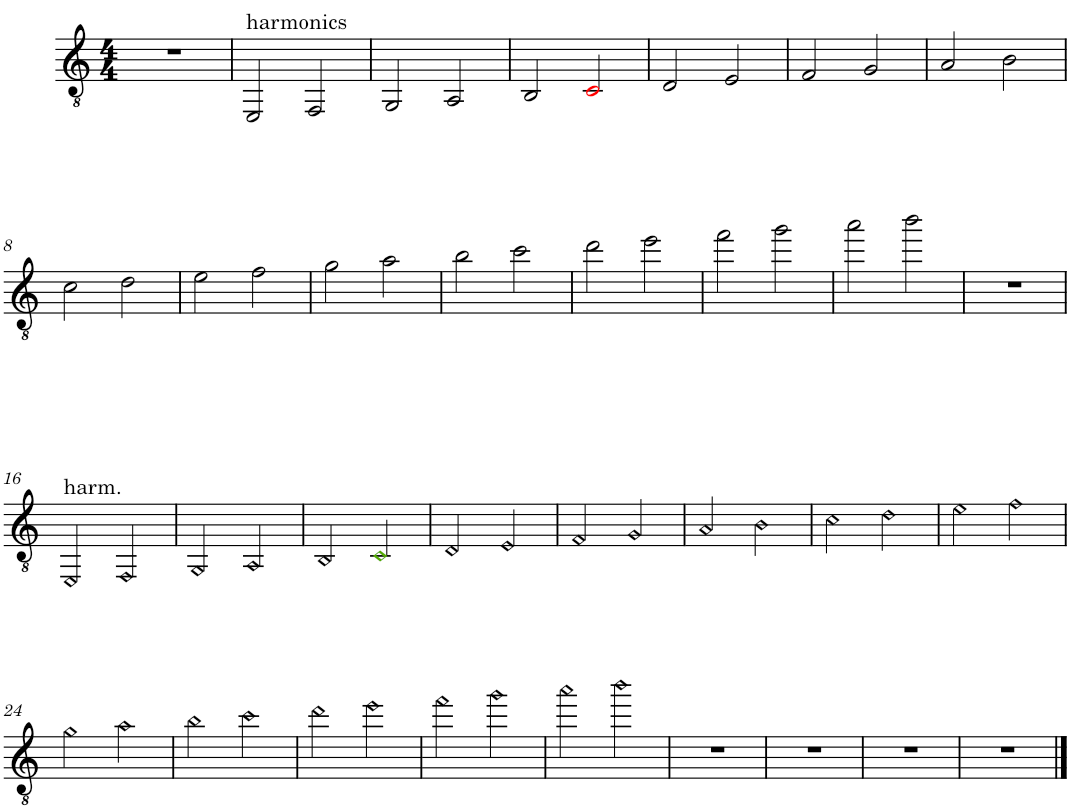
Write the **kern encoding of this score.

**kern
*part1
*staff1
*I"Classical Guitar
*I'Guit.
*clefGv2
*k[]
*M4/4
=1
1r
=2
!LO:TX:a:t=harmonics
2EE/
2FF/
=3
2GG/
2AA/
=4
2BB/
2Ci/
=5
2D/
2E/
=6
2F/
2G/
=7
2A/
2B\
!!LO:LB:g=z
=8
2c\
2d\
=9
2e\
2f\
=10
2g\
2a\
=11
2b\
2cc\
=12
2dd\
2ee\
=13
2ff\
2gg\
=14
2aa\
2bb\
=15
1r
!!LO:LB:g=z
=16
!LO:TX:a:t=harm.
!LO:N:head=diamond
2EE/
!LO:N:head=diamond
2FF/
=17
!LO:N:head=diamond
2GG/
!LO:N:head=diamond
2AA/
=18
!LO:N:head=diamond
2BB/
!LO:N:head=diamond
2Cj/
=19
!LO:N:head=diamond
2D/
!LO:N:head=diamond
2E/
=20
!LO:N:head=diamond
2F/
!LO:N:head=diamond
2G/
=21
!LO:N:head=diamond
2A/
!LO:N:head=diamond
2B\
=22
!LO:N:head=diamond
2c\
!LO:N:head=diamond
2d\
=23
!LO:N:head=diamond
2e\
!LO:N:head=diamond
2f\
!!LO:LB:g=z
=24
!LO:N:head=diamond
2g\
!LO:N:head=diamond
2a\
=25
!LO:N:head=diamond
2b\
!LO:N:head=diamond
2cc\
=26
!LO:N:head=diamond
2dd\
!LO:N:head=diamond
2ee\
=27
!LO:N:head=diamond
2ff\
!LO:N:head=diamond
2gg\
=28
!LO:N:head=diamond
2aa\
!LO:N:head=diamond
2bb\
=29
1r
=30
1r
=31
1r
=32
1r
==
*-
